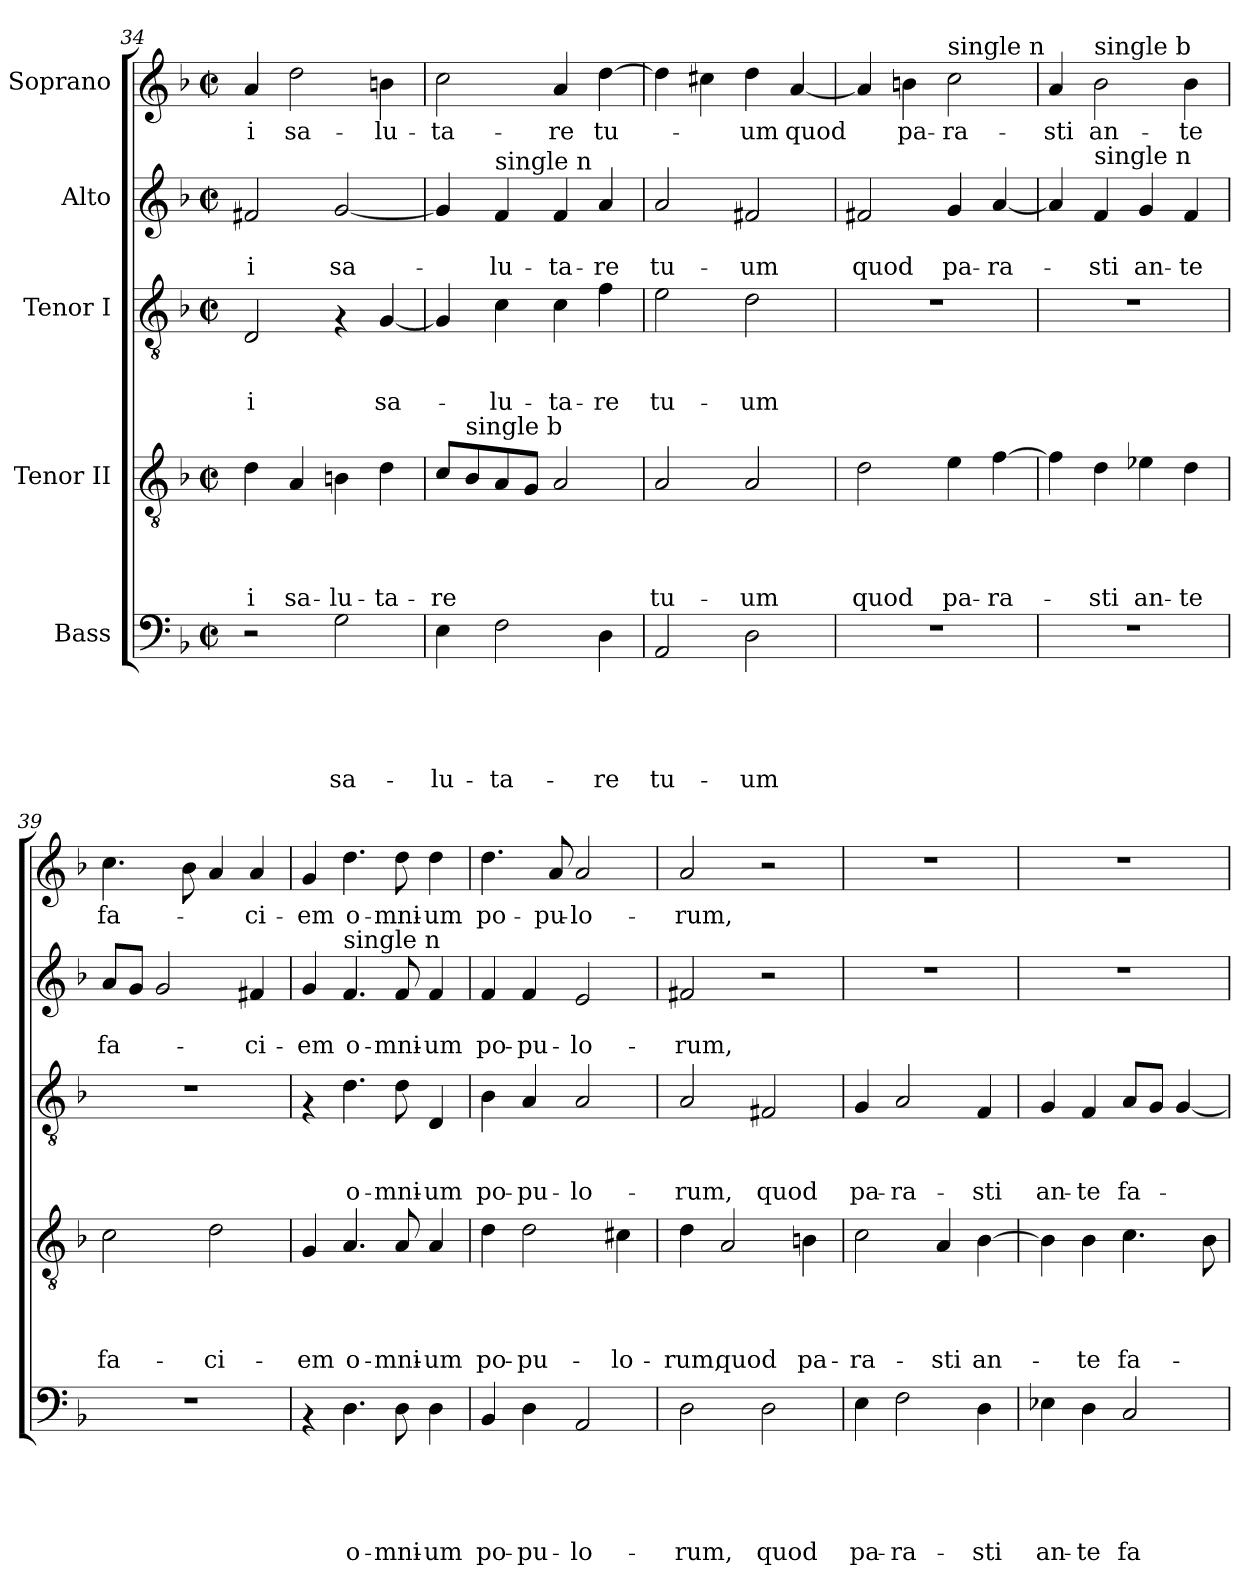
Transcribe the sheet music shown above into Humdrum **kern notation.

**kern	**text	**text	**text	**text	**text	**kern	**text	**text	**text	**text	**kern	**text	**text	**text	**kern	**text	**text	**kern	**text
*part5	*part5	*part5	*part5	*part5	*part5	*part4	*part4	*part4	*part4	*part4	*part3	*part3	*part3	*part3	*part2	*part2	*part2	*part1	*part1
*staff5	*staff5	*staff5	*staff5	*staff5	*staff5	*staff4	*staff4	*staff4	*staff4	*staff4	*staff3	*staff3	*staff3	*staff3	*staff2	*staff2	*staff2	*staff1	*staff1
*I"Bass	*	*	*	*	*	*I"Tenor II	*	*	*	*	*I"Tenor I	*	*	*	*I"Alto	*	*	*I"Soprano	*
*clefF4	*	*	*	*	*	*clefGv2	*	*	*	*	*clefGv2	*	*	*	*clefG2	*	*	*clefG2	*
*k[b-]	*	*	*	*	*	*k[b-]	*	*	*	*	*k[b-]	*	*	*	*k[b-]	*	*	*k[b-]	*
*F:	*	*	*	*	*	*F:	*	*	*	*	*F:	*	*	*	*F:	*	*	*F:	*
*M2/2	*	*	*	*	*	*M2/2	*	*	*	*	*M2/2	*	*	*	*M2/2	*	*	*M2/2	*
*met(c|)	*	*	*	*	*	*met(c|)	*	*	*	*	*met(c|)	*	*	*	*met(c|)	*	*	*met(c|)	*
=34	=34	=34	=34	=34	=34	=34	=34	=34	=34	=34	=34	=34	=34	=34	=34	=34	=34	=34	=34
!	!	!	!	!	!	!	!	!	!	!LO:LY:b	!	!	!	!LO:LY:b	!	!	!LO:LY:b	!	!LO:LY:b
2r	.	.	.	.	.	4d\	.	.	.	-i	2D/	.	.	-i	2f#X/	.	-i	4a/	-i
!	!	!	!	!	!	!	!	!	!	!LO:LY:b	!	!	!	!	!	!	!	!	!LO:LY:b
.	.	.	.	.	.	4A/	.	.	.	sa-	.	.	.	.	.	.	.	2dd\	sa-
!	!	!	!	!	!LO:LY:b	!	!	!	!	!LO:LY:b	!	!	!	!	!	!	!LO:LY:b	!	!
2G\	.	.	.	.	sa-	4Bn\	.	.	.	-lu-	4rF	.	.	.	[<2g/	.	sa-	.	.
!	!	!	!	!	!	!	!	!	!	!LO:LY:b	!	!	!	!LO:LY:b	!	!	!	!	!LO:LY:b
.	.	.	.	.	.	4d\	.	.	.	-ta-	[<4G/	.	.	sa-	.	.	.	4bn\	-lu-
=35	=35	=35	=35	=35	=35	=35	=35	=35	=35	=35	=35	=35	=35	=35	=35	=35	=35	=35	=35
!	!	!	!	!	!LO:LY:b	!	!	!	!	!LO:LY:b	!	!	!	!	!	!	!	!	!LO:LY:b
4E\	.	.	.	.	-lu-	8c/L	.	.	.	-re	4G/]	.	.	.	4g/]	.	.	2cc\	-ta-
!	!	!	!	!	!	!LO:TX:a:t=single b	!	!	!	!	!	!	!	!	!	!	!	!	!
.	.	.	.	.	.	8B-/	.	.	.	.	.	.	.	.	.	.	.	.	.
!	!	!	!	!	!	!	!	!	!	!	!	!	!	!	!LO:TX:a:t=single n	!	!	!	!
!	!	!	!	!	!LO:LY:b	!	!	!	!	!	!	!	!	!LO:LY:b	!	!	!LO:LY:b	!	!
2F\	.	.	.	.	-ta-	8A/	.	.	.	.	4c\	.	.	-lu-	4f/	.	-lu-	.	.
.	.	.	.	.	.	8G/J	.	.	.	.	.	.	.	.	.	.	.	.	.
!	!	!	!	!	!	!	!	!	!	!	!	!	!	!LO:LY:b	!	!	!LO:LY:b	!	!LO:LY:b
.	.	.	.	.	.	2A/	.	.	.	.	4c\	.	.	-ta-	4f/	.	-ta-	4a/	-re
!	!	!	!	!	!LO:LY:b	!	!	!	!	!	!	!	!	!LO:LY:b	!	!	!LO:LY:b	!	!LO:LY:b
4D\	.	.	.	.	-re	.	.	.	.	.	4f\	.	.	-re	4a/	.	-re	[>4dd\	tu-
=36	=36	=36	=36	=36	=36	=36	=36	=36	=36	=36	=36	=36	=36	=36	=36	=36	=36	=36	=36
!	!	!	!	!	!LO:LY:b	!	!	!	!	!LO:LY:b	!	!	!	!LO:LY:b	!	!	!LO:LY:b	!	!
2AA/	.	.	.	.	tu-	2A/	.	.	.	tu-	2e\	.	.	tu-	2a/	.	tu-	4dd\]	.
.	.	.	.	.	.	.	.	.	.	.	.	.	.	.	.	.	.	4cc#X\	.
!	!	!	!	!	!LO:LY:b	!	!	!	!	!LO:LY:b	!	!	!	!LO:LY:b	!	!	!LO:LY:b	!	!LO:LY:b
2D\	.	.	.	.	-um	2A/	.	.	.	-um	2d\	.	.	-um	2f#X/	.	-um	4dd\	-um
!	!	!	!	!	!	!	!	!	!	!	!	!	!	!	!	!	!	!	!LO:LY:b
.	.	.	.	.	.	.	.	.	.	.	.	.	.	.	.	.	.	[<4a/	quod
=37	=37	=37	=37	=37	=37	=37	=37	=37	=37	=37	=37	=37	=37	=37	=37	=37	=37	=37	=37
!	!	!	!	!	!	!	!	!	!	!LO:LY:b	!	!	!	!	!	!	!LO:LY:b	!	!
1r	.	.	.	.	.	2d\	.	.	.	quod	1r	.	.	.	2f#X/	.	quod	4a/]	.
!	!	!	!	!	!	!	!	!	!	!	!	!	!	!	!	!	!	!	!LO:LY:b
.	.	.	.	.	.	.	.	.	.	.	.	.	.	.	.	.	.	4bn\	pa-
!	!	!	!	!	!	!	!	!	!	!	!	!	!	!	!	!	!	!LO:TX:a:t=single n	!
!	!	!	!	!	!	!	!	!	!	!LO:LY:b	!	!	!	!	!	!	!LO:LY:b	!	!LO:LY:b
.	.	.	.	.	.	4e\	.	.	.	pa-	.	.	.	.	4g/	.	pa-	2cc\	-ra-
!	!	!	!	!	!	!	!	!	!	!LO:LY:b	!	!	!	!	!	!	!LO:LY:b	!	!
.	.	.	.	.	.	[<4f\	.	.	.	-ra-	.	.	.	.	[<4a/	.	-ra-	.	.
!!LO:LB:g=z
=38	=38	=38	=38	=38	=38	=38	=38	=38	=38	=38	=38	=38	=38	=38	=38	=38	=38	=38	=38
!	!	!	!	!	!	!	!	!	!	!	!	!	!	!	!	!	!	!	!LO:LY:b
1r	.	.	.	.	.	4f\]	.	.	.	.	1r	.	.	.	4a/]	.	.	4a/	-sti
!	!	!	!	!	!	!	!	!	!	!	!	!	!	!	!	!	!	!LO:TX:a:t=single b	!
!	!	!	!	!	!	!	!	!	!	!	!	!	!	!	!LO:TX:a:t=single n	!	!	!	!
!	!	!	!	!	!	!	!	!	!	!LO:LY:b	!	!	!	!	!	!	!LO:LY:b	!	!LO:LY:b
.	.	.	.	.	.	4d\	.	.	.	-sti	.	.	.	.	4f/	.	-sti	2b-\	an-
!	!	!	!	!	!	!	!	!	!	!LO:LY:b	!	!	!	!	!	!	!LO:LY:b	!	!
.	.	.	.	.	.	4e-X\	.	.	.	an-	.	.	.	.	4g/	.	an-	.	.
!	!	!	!	!	!	!	!	!	!	!LO:LY:b	!	!	!	!	!	!	!LO:LY:b	!	!LO:LY:b
.	.	.	.	.	.	4d\	.	.	.	-te	.	.	.	.	4f/	.	-te	4b-\	-te
=39	=39	=39	=39	=39	=39	=39	=39	=39	=39	=39	=39	=39	=39	=39	=39	=39	=39	=39	=39
!	!	!	!	!	!	!	!	!	!	!LO:LY:b	!	!	!	!	!	!	!LO:LY:b	!	!LO:LY:b
1r	.	.	.	.	.	2c\	.	.	.	fa-	1r	.	.	.	8a/L	.	fa-	4.cc\	fa-
.	.	.	.	.	.	.	.	.	.	.	.	.	.	.	8g/J	.	.	.	.
.	.	.	.	.	.	.	.	.	.	.	.	.	.	.	2g/	.	.	.	.
.	.	.	.	.	.	.	.	.	.	.	.	.	.	.	.	.	.	8b-\	.
!	!	!	!	!	!	!	!	!	!	!LO:LY:b	!	!	!	!	!	!	!	!	!
.	.	.	.	.	.	2d\	.	.	.	-ci-	.	.	.	.	.	.	.	4a/	.
!	!	!	!	!	!	!	!	!	!	!	!	!	!	!	!	!	!LO:LY:b	!	!LO:LY:b
.	.	.	.	.	.	.	.	.	.	.	.	.	.	.	4f#X/	.	-ci-	4a/	-ci-
=40	=40	=40	=40	=40	=40	=40	=40	=40	=40	=40	=40	=40	=40	=40	=40	=40	=40	=40	=40
!	!	!	!	!	!	!	!	!	!	!LO:LY:b	!	!	!	!	!	!	!LO:LY:b	!	!LO:LY:b
4rAA	.	.	.	.	.	4G/	.	.	.	-em	4rF	.	.	.	4g/	.	-em	4g/	-em
!	!	!	!	!	!	!	!	!	!	!	!	!	!	!	!LO:TX:a:t=single n	!	!	!	!
!	!	!	!	!	!LO:LY:b	!	!	!	!	!LO:LY:b	!	!	!	!LO:LY:b	!	!	!LO:LY:b	!	!LO:LY:b
4.D\	.	.	.	.	o-	4.A/	.	.	.	o-	4.d\	.	.	o-	4.f/	.	o-	4.dd\	o-
!	!	!	!	!	!LO:LY:b	!	!	!	!	!LO:LY:b	!	!	!	!LO:LY:b	!	!	!LO:LY:b	!	!LO:LY:b
8D\	.	.	.	.	-mni-	8A/	.	.	.	-mni-	8d\	.	.	-mni-	8f/	.	-mni-	8dd\	-mni-
!	!	!	!	!	!LO:LY:b	!	!	!	!	!LO:LY:b	!	!	!	!LO:LY:b	!	!	!LO:LY:b	!	!LO:LY:b
4D\	.	.	.	.	-um	4A/	.	.	.	-um	4D/	.	.	-um	4f/	.	-um	4dd\	-um
=41	=41	=41	=41	=41	=41	=41	=41	=41	=41	=41	=41	=41	=41	=41	=41	=41	=41	=41	=41
!	!	!	!	!	!LO:LY:b	!	!	!	!	!LO:LY:b	!	!	!	!LO:LY:b	!	!	!LO:LY:b	!	!LO:LY:b
4BB-/	.	.	.	.	po-	4d\	.	.	.	po-	4B-\	.	.	po-	4f/	.	po-	4.dd\	po-
!	!	!	!	!	!LO:LY:b	!	!	!	!	!LO:LY:b	!	!	!	!LO:LY:b	!	!	!LO:LY:b	!	!
4D\	.	.	.	.	-pu-	2d\	.	.	.	-pu-	4A/	.	.	-pu-	4f/	.	-pu-	.	.
!	!	!	!	!	!	!	!	!	!	!	!	!	!	!	!	!	!	!	!LO:LY:b
.	.	.	.	.	.	.	.	.	.	.	.	.	.	.	.	.	.	8a/	-pu-
!	!	!	!	!	!LO:LY:b	!	!	!	!	!	!	!	!	!LO:LY:b	!	!	!LO:LY:b	!	!LO:LY:b
2AA/	.	.	.	.	-lo-	.	.	.	.	.	2A/	.	.	-lo-	2e/	.	-lo-	2a/	-lo-
!	!	!	!	!	!	!	!	!	!	!LO:LY:b	!	!	!	!	!	!	!	!	!
.	.	.	.	.	.	4c#X\	.	.	.	-lo-	.	.	.	.	.	.	.	.	.
=42	=42	=42	=42	=42	=42	=42	=42	=42	=42	=42	=42	=42	=42	=42	=42	=42	=42	=42	=42
!	!	!	!	!	!LO:LY:b	!	!	!	!	!LO:LY:b	!	!	!	!LO:LY:b	!	!	!LO:LY:b	!	!LO:LY:b
2D\	.	.	.	.	-rum,	4d\	.	.	.	-rum,	2A/	.	.	-rum,	2f#X/	.	-rum,	2a/	-rum,
!	!	!	!	!	!	!	!	!	!	!LO:LY:b	!	!	!	!	!	!	!	!	!
.	.	.	.	.	.	2A/	.	.	.	quod	.	.	.	.	.	.	.	.	.
!	!	!	!	!	!LO:LY:b	!	!	!	!	!	!	!	!	!LO:LY:b	!	!	!	!	!
2D\	.	.	.	.	quod	.	.	.	.	.	2F#X/	.	.	quod	2r	.	.	2r	.
!	!	!	!	!	!	!	!	!	!	!LO:LY:b	!	!	!	!	!	!	!	!	!
.	.	.	.	.	.	4Bn\	.	.	.	pa-	.	.	.	.	.	.	.	.	.
=43	=43	=43	=43	=43	=43	=43	=43	=43	=43	=43	=43	=43	=43	=43	=43	=43	=43	=43	=43
!	!	!	!	!	!LO:LY:b	!	!	!	!	!LO:LY:b	!	!	!	!LO:LY:b	!	!	!	!	!
4E\	.	.	.	.	pa-	2c\	.	.	.	-ra-	4G/	.	.	pa-	1r	.	.	1r	.
!	!	!	!	!	!LO:LY:b	!	!	!	!	!	!	!	!	!LO:LY:b	!	!	!	!	!
2F\	.	.	.	.	-ra-	.	.	.	.	.	2A/	.	.	-ra-	.	.	.	.	.
!	!	!	!	!	!	!	!	!	!	!LO:LY:b	!	!	!	!	!	!	!	!	!
.	.	.	.	.	.	4A/	.	.	.	-sti	.	.	.	.	.	.	.	.	.
!	!	!	!	!	!LO:LY:b	!	!	!	!	!LO:LY:b	!	!	!	!LO:LY:b	!	!	!	!	!
4D\	.	.	.	.	-sti	[>4B-\	.	.	.	an-	4F/	.	.	-sti	.	.	.	.	.
!!LO:PB:g=z
=44	=44	=44	=44	=44	=44	=44	=44	=44	=44	=44	=44	=44	=44	=44	=44	=44	=44	=44	=44
!	!	!	!	!	!LO:LY:b	!	!	!	!	!	!	!	!	!LO:LY:b	!	!	!	!	!
4E-X\	.	.	.	.	an-	4B-\]	.	.	.	.	4G/	.	.	an-	1r	.	.	1r	.
!	!	!	!	!	!LO:LY:b	!	!	!	!	!LO:LY:b	!	!	!	!LO:LY:b	!	!	!	!	!
4D\	.	.	.	.	-te	4B-\	.	.	.	-te	4F/	.	.	-te	.	.	.	.	.
!	!	!	!	!	!LO:LY:b	!	!	!	!	!LO:LY:b	!	!	!	!LO:LY:b	!	!	!	!	!
2C/	.	.	.	.	fa-	4.c\	.	.	.	fa-	8A/L	.	.	fa-	.	.	.	.	.
.	.	.	.	.	.	.	.	.	.	.	8G/J	.	.	.	.	.	.	.	.
.	.	.	.	.	.	.	.	.	.	.	[<4G/	.	.	.	.	.	.	.	.
.	.	.	.	.	.	8B-\	.	.	.	.	.	.	.	.	.	.	.	.	.
=	=	=	=	=	=	=	=	=	=	=	=	=	=	=	=	=	=	=	=
*-	*-	*-	*-	*-	*-	*-	*-	*-	*-	*-	*-	*-	*-	*-	*-	*-	*-	*-	*-
